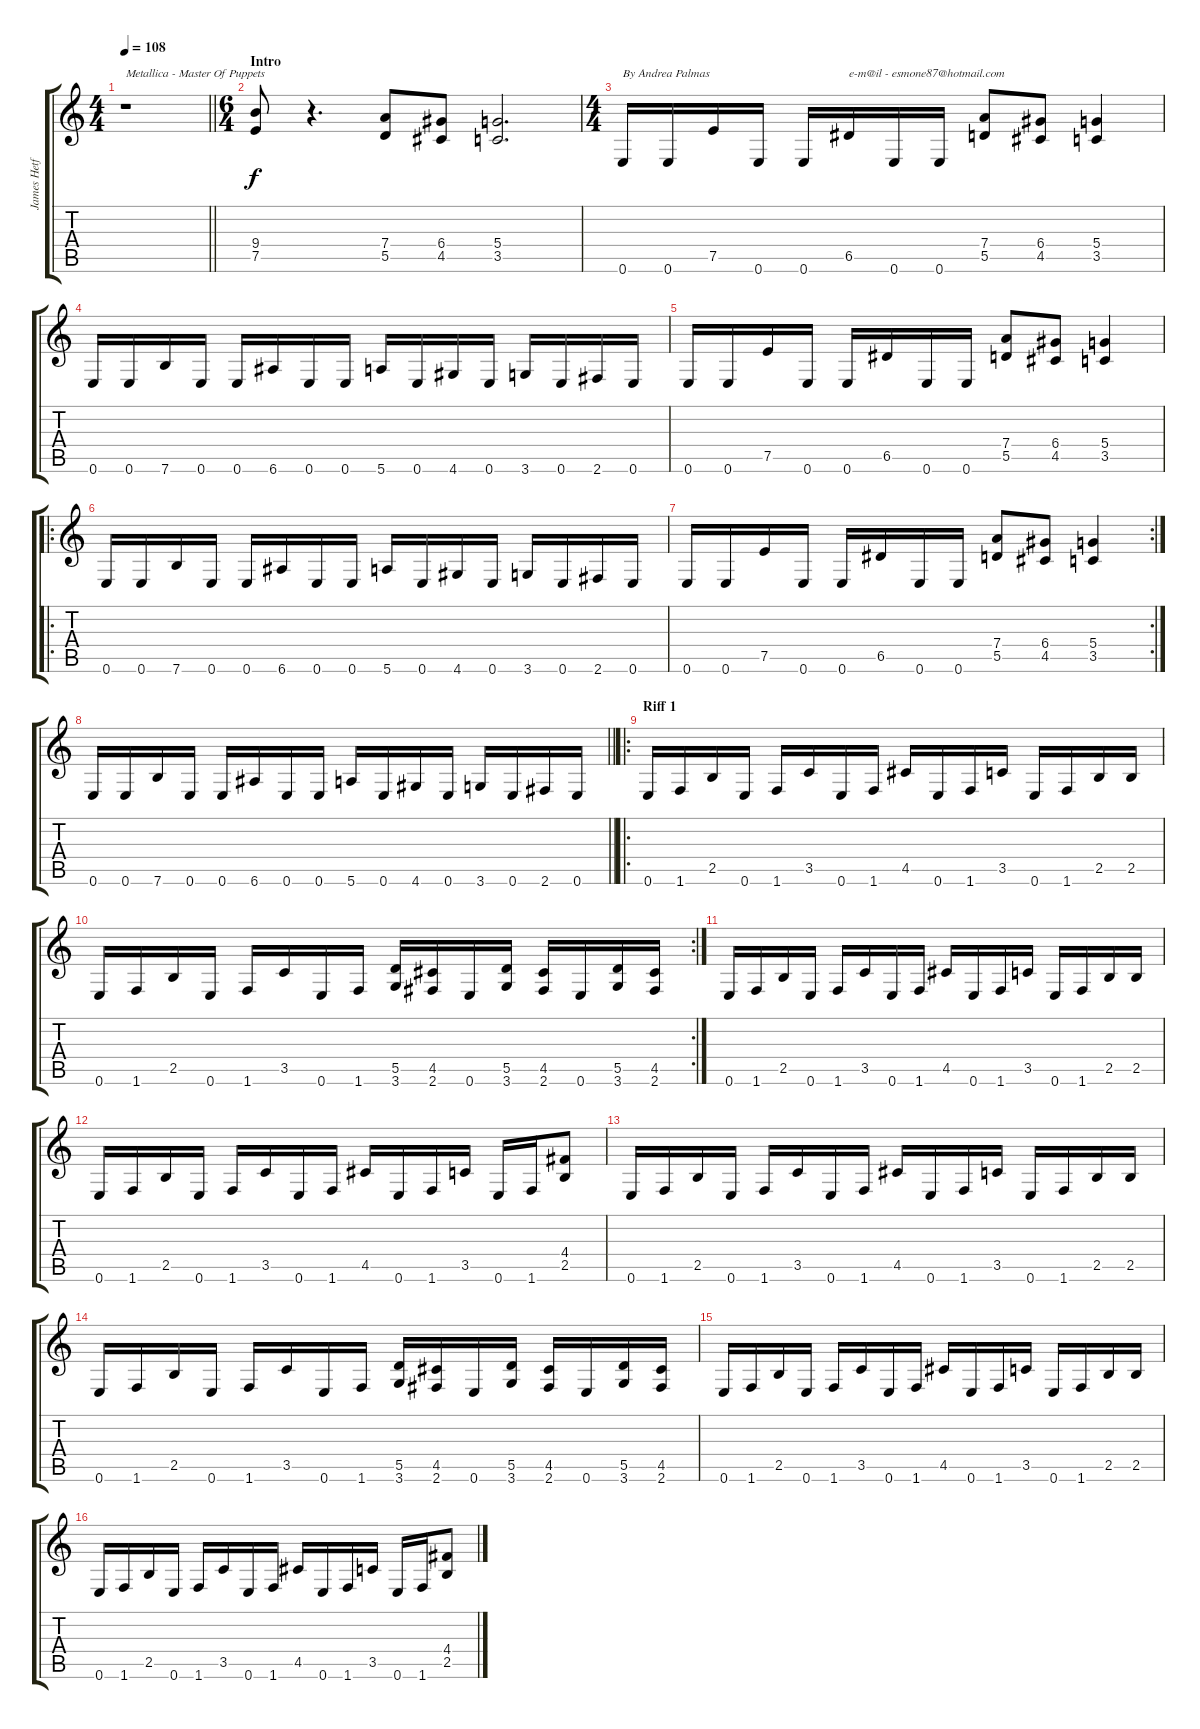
\track ("James Hetfield (rhytmic guitar - vocals)" "James Hetf") {instrument distortionguitar}
\staff {score tabs}
\tuning (E4 B3 G3 D3 A2 E2) {hide}
\ts (4 4)
\tempo 108
\clef g2
\barLineRight lightlight
\ks c
r.1{txt "Metallica - Master Of Puppets" dy f instrument distortionguitar} |
\ts (6 4)
\section ("" "Intro")
(9.4 7.5).8 r.4{d} (7.4 5.5).8 (6.4 4.5).8 (5.4 3.5).2{d} |
\ts (4 4)
0.6.16{txt "By Andrea Palmas"} 0.6.16 7.5.16 0.6.16 0.6.16 6.5.16{txt "e-m@il - esmone87@hotmail.com"} 0.6.16 0.6.16 (7.4 5.5).8 (6.4 4.5).8 (5.4 3.5).4 |
0.6.16 0.6.16 7.6.16 0.6.16 0.6.16 6.6.16 0.6.16 0.6.16 5.6.16 0.6.16 4.6.16 0.6.16 3.6.16 0.6.16 2.6.16 0.6.16 |
0.6.16 0.6.16 7.5.16 0.6.16 0.6.16 6.5.16 0.6.16 0.6.16 (7.4 5.5).8 (6.4 4.5).8 (5.4 3.5).4 |
\ro
0.6.16 0.6.16 7.6.16 0.6.16 0.6.16 6.6.16 0.6.16 0.6.16 5.6.16 0.6.16 4.6.16 0.6.16 3.6.16 0.6.16 2.6.16 0.6.16 |
\rc 2
0.6.16 0.6.16 7.5.16 0.6.16 0.6.16 6.5.16 0.6.16 0.6.16 (7.4 5.5).8 (6.4 4.5).8 (5.4 3.5).4 |
\barLineRight lightlight
0.6.16 0.6.16 7.6.16 0.6.16 0.6.16 6.6.16 0.6.16 0.6.16 5.6.16 0.6.16 4.6.16 0.6.16 3.6.16 0.6.16 2.6.16 0.6.16 |
\ro
\section ("" "Riff 1")
0.6.16 1.6.16 2.5.16 0.6.16 1.6.16 3.5.16 0.6.16 1.6.16 4.5.16 0.6.16 1.6.16 3.5.16 0.6.16 1.6.16 2.5.16 2.5.16 |
\rc 2
0.6.16 1.6.16 2.5.16 0.6.16 1.6.16 3.5.16 0.6.16 1.6.16 (5.5 3.6).16 (4.5 2.6).16 0.6.16 (5.5 3.6).16 (4.5 2.6).16 0.6.16 (5.5 3.6).16 (4.5 2.6).16 |
0.6.16 1.6.16 2.5.16 0.6.16 1.6.16 3.5.16 0.6.16 1.6.16 4.5.16 0.6.16 1.6.16 3.5.16 0.6.16 1.6.16 2.5.16 2.5.16 |
0.6.16 1.6.16 2.5.16 0.6.16 1.6.16 3.5.16 0.6.16 1.6.16 4.5.16 0.6.16 1.6.16 3.5.16 0.6.16 1.6.16 (4.4 2.5).8 |
0.6.16 1.6.16 2.5.16 0.6.16 1.6.16 3.5.16 0.6.16 1.6.16 4.5.16 0.6.16 1.6.16 3.5.16 0.6.16 1.6.16 2.5.16 2.5.16 |
0.6.16 1.6.16 2.5.16 0.6.16 1.6.16 3.5.16 0.6.16 1.6.16 (5.5 3.6).16 (4.5 2.6).16 0.6.16 (5.5 3.6).16 (4.5 2.6).16 0.6.16 (5.5 3.6).16 (4.5 2.6).16 |
0.6.16 1.6.16 2.5.16 0.6.16 1.6.16 3.5.16 0.6.16 1.6.16 4.5.16 0.6.16 1.6.16 3.5.16 0.6.16 1.6.16 2.5.16 2.5.16 |
0.6.16 1.6.16 2.5.16 0.6.16 1.6.16 3.5.16 0.6.16 1.6.16 4.5.16 0.6.16 1.6.16 3.5.16 0.6.16 1.6.16 (4.4 2.5).8
